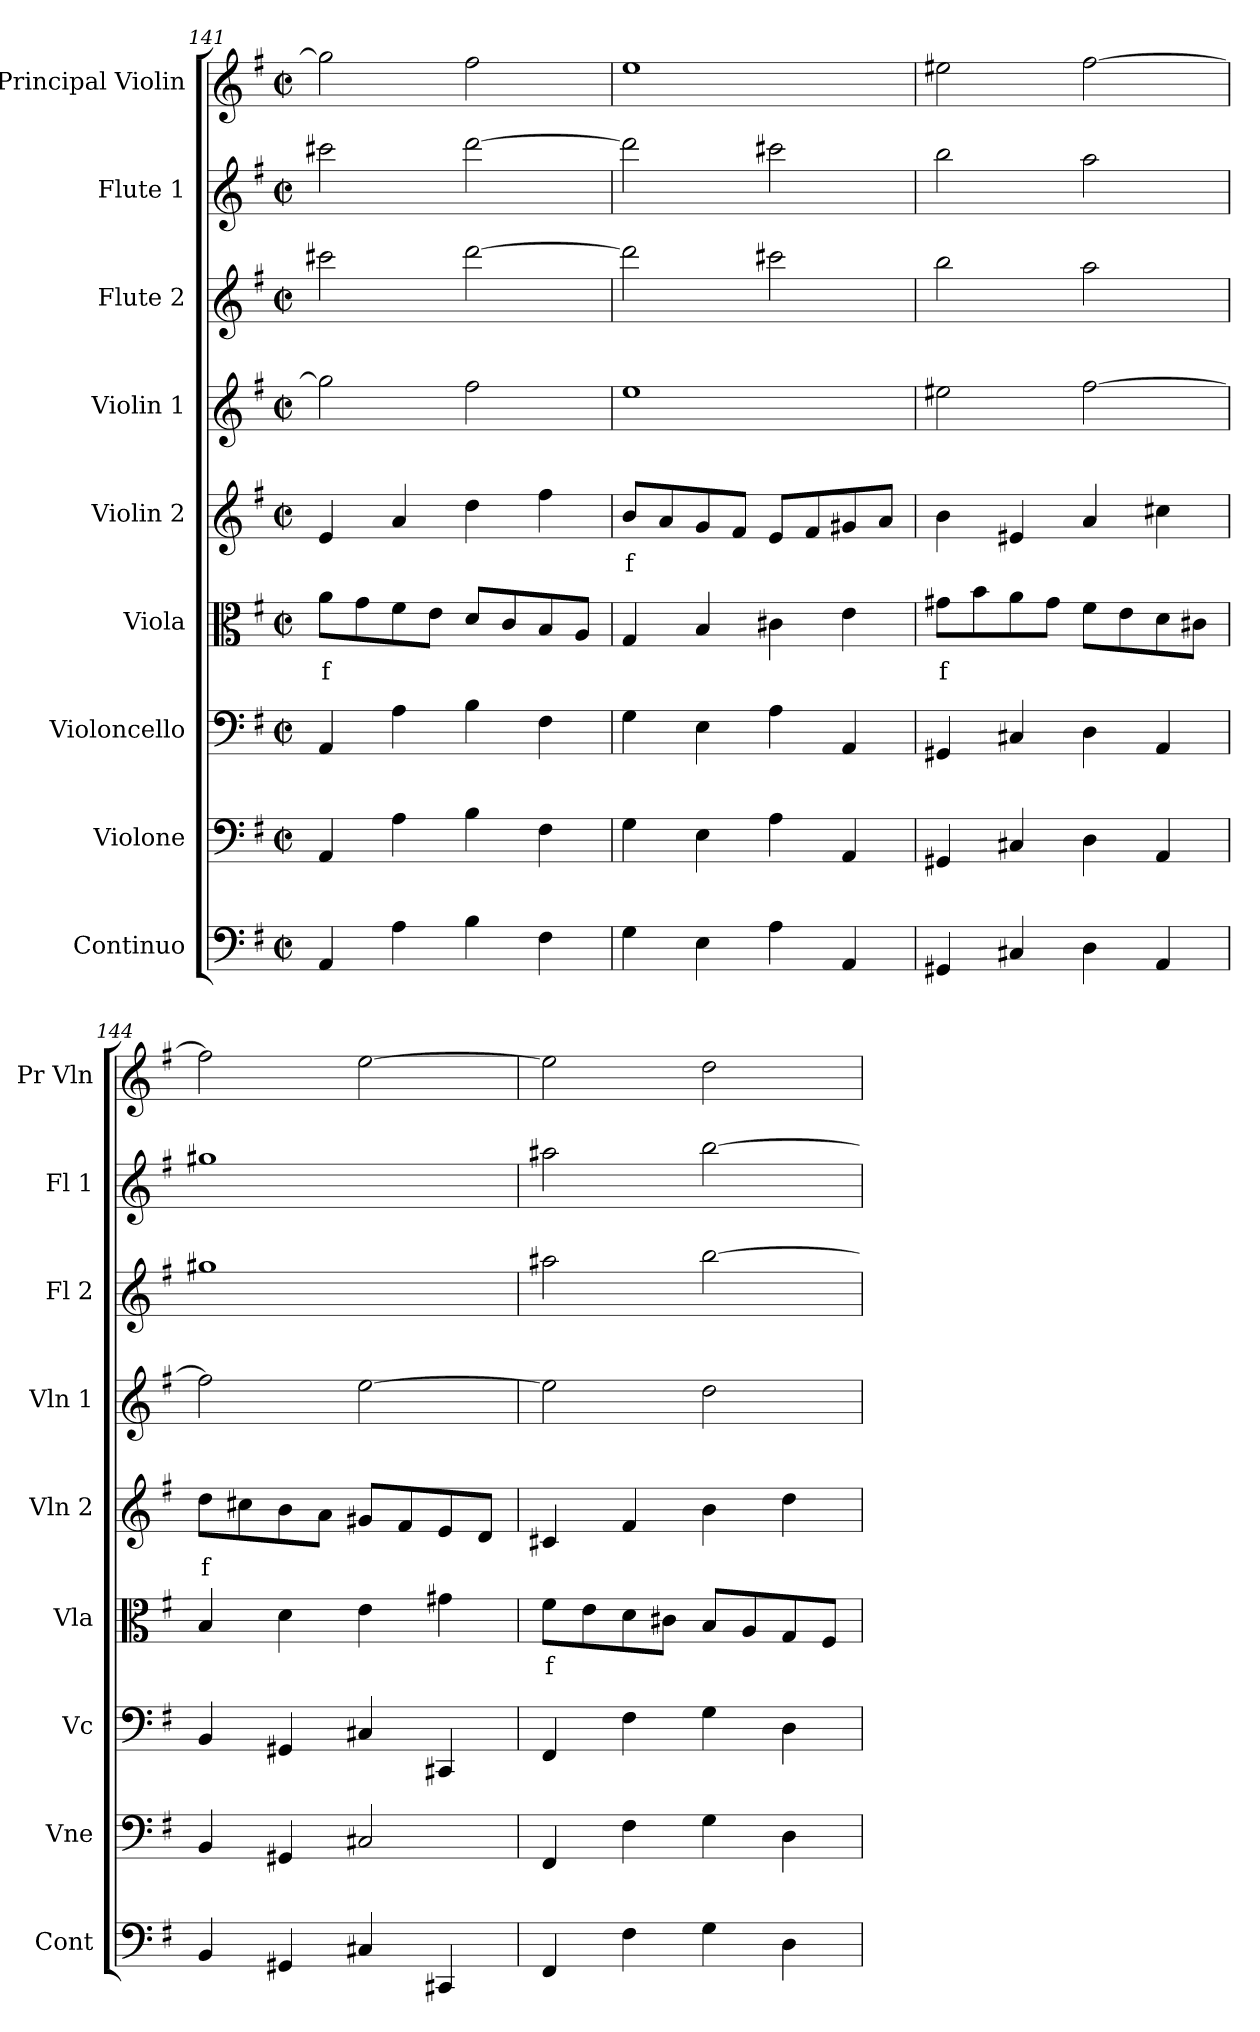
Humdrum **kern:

**kern	**kern	**kern	**kern	**text	**kern	**text	**kern	**kern	**kern	**kern
*part9	*part8	*part7	*part6	*part6	*part5	*part5	*part4	*part3	*part2	*part1
*staff9	*staff8	*staff7	*staff6	*staff6	*staff5	*staff5	*staff4	*staff3	*staff2	*staff1
*I"Continuo	*I"Violone	*I"Violoncello	*I"Viola	*	*I"Violin 2	*	*I"Violin 1	*I"Flute 2	*I"Flute 1	*I"Principal Violin
*I'Cont	*I'Vne	*I'Vc	*I'Vla	*	*I'Vln 2	*	*I'Vln 1	*I'Fl 2	*I'Fl 1	*I'Pr Vln
*clefF4	*clefF4	*clefF4	*clefC3	*	*clefG2	*	*clefG2	*clefG2	*clefG2	*clefG2
*	*ITrd7c12	*	*	*	*	*	*	*	*	*
*k[f#]	*k[f#]	*k[f#]	*k[f#]	*	*k[f#]	*	*k[f#]	*k[f#]	*k[f#]	*k[f#]
*M2/2	*M2/2	*M2/2	*M2/2	*	*M2/2	*	*M2/2	*M2/2	*M2/2	*M2/2
*met(c|)	*met(c|)	*met(c|)	*met(c|)	*	*met(c|)	*	*met(c|)	*met(c|)	*met(c|)	*met(c|)
=141	=141	=141	=141	=141	=141	=141	=141	=141	=141	=141
!	!	!	!	!LO:LY:b:color=#FF0000	!	!	!	!	!	!
4AA/	4AAA/	4AA/	8a\L	f	4e/	.	2gg\]	2ccc#X\	2ccc#X\	2gg\]
.	.	.	8g\	.	.	.	.	.	.	.
4A\	4AA\	4A\	8f#\	.	4a/	.	.	.	.	.
.	.	.	8e\J	.	.	.	.	.	.	.
4B\	4BB\	4B\	8d/L	.	4dd\	.	2ff#\	[2ddd\	[2ddd\	2ff#\
.	.	.	8c/	.	.	.	.	.	.	.
4F#\	4FF#\	4F#\	8B/	.	4ff#\	.	.	.	.	.
.	.	.	8A/J	.	.	.	.	.	.	.
!!LO:PB:g=z
=142	=142	=142	=142	=142	=142	=142	=142	=142	=142	=142
!	!	!	!	!	!	!LO:LY:b:color=#FF0000	!	!	!	!
4G\	4GG\	4G\	4G/	.	8b/L	f	1ee	2ddd\]	2ddd\]	1ee
.	.	.	.	.	8a/	.	.	.	.	.
4E\	4EE\	4E\	4B/	.	8g/	.	.	.	.	.
.	.	.	.	.	8f#/J	.	.	.	.	.
4A\	4AA\	4A\	4c#X\	.	8e/L	.	.	2ccc#X\	2ccc#X\	.
.	.	.	.	.	8f#/	.	.	.	.	.
4AA/	4AAA/	4AA/	4e\	.	8g#X/	.	.	.	.	.
.	.	.	.	.	8a/J	.	.	.	.	.
=143	=143	=143	=143	=143	=143	=143	=143	=143	=143	=143
!	!	!	!	!LO:LY:b:color=#FF0000	!	!	!	!	!	!
4GG#X/	4GGG#X/	4GG#X/	8g#X\L	f	4b\	.	2ee#X\	2bb\	2bb\	2ee#X\
.	.	.	8b\	.	.	.	.	.	.	.
4C#X/	4CC#X/	4C#X/	8a\	.	4e#X/	.	.	.	.	.
.	.	.	8g#\J	.	.	.	.	.	.	.
4D\	4DD\	4D\	8f#\L	.	4a/	.	[2ff#\	2aa\	2aa\	[2ff#\
.	.	.	8e\	.	.	.	.	.	.	.
4AA/	4AAA/	4AA/	8d\	.	4cc#X\	.	.	.	.	.
.	.	.	8c#X\J	.	.	.	.	.	.	.
=144	=144	=144	=144	=144	=144	=144	=144	=144	=144	=144
!	!	!	!	!	!	!LO:LY:b:color=#FF0000	!	!	!	!
4BB/	4BBB/	4BB/	4B/	.	8dd\L	f	2ff#\]	1gg#X	1gg#X	2ff#\]
.	.	.	.	.	8cc#X\	.	.	.	.	.
4GG#X/	4GGG#X/	4GG#X/	4d\	.	8b\	.	.	.	.	.
.	.	.	.	.	8a\J	.	.	.	.	.
4C#X/	2CC#X/	4C#X/	4e\	.	8g#X/L	.	[2ee\	.	.	[2ee\
.	.	.	.	.	8f#/	.	.	.	.	.
4CC#X/	.	4CC#X/	4g#X\	.	8e/	.	.	.	.	.
.	.	.	.	.	8d/J	.	.	.	.	.
=145	=145	=145	=145	=145	=145	=145	=145	=145	=145	=145
!	!	!	!	!LO:LY:b:color=#FF0000	!	!	!	!	!	!
4FF#/	4FFF#/	4FF#/	8f#\L	f	4c#X/	.	2ee\]	2aa#X\	2aa#X\	2ee\]
.	.	.	8e\	.	.	.	.	.	.	.
4F#\	4FF#\	4F#\	8d\	.	4f#/	.	.	.	.	.
.	.	.	8c#X\J	.	.	.	.	.	.	.
4G\	4GG\	4G\	8B/L	.	4b\	.	2dd\	[2bb\	[2bb\	2dd\
.	.	.	8A/	.	.	.	.	.	.	.
4D\	4DD\	4D\	8G/	.	4dd\	.	.	.	.	.
.	.	.	8F#/J	.	.	.	.	.	.	.
=	=	=	=	=	=	=	=	=	=	=
*-	*-	*-	*-	*-	*-	*-	*-	*-	*-	*-
